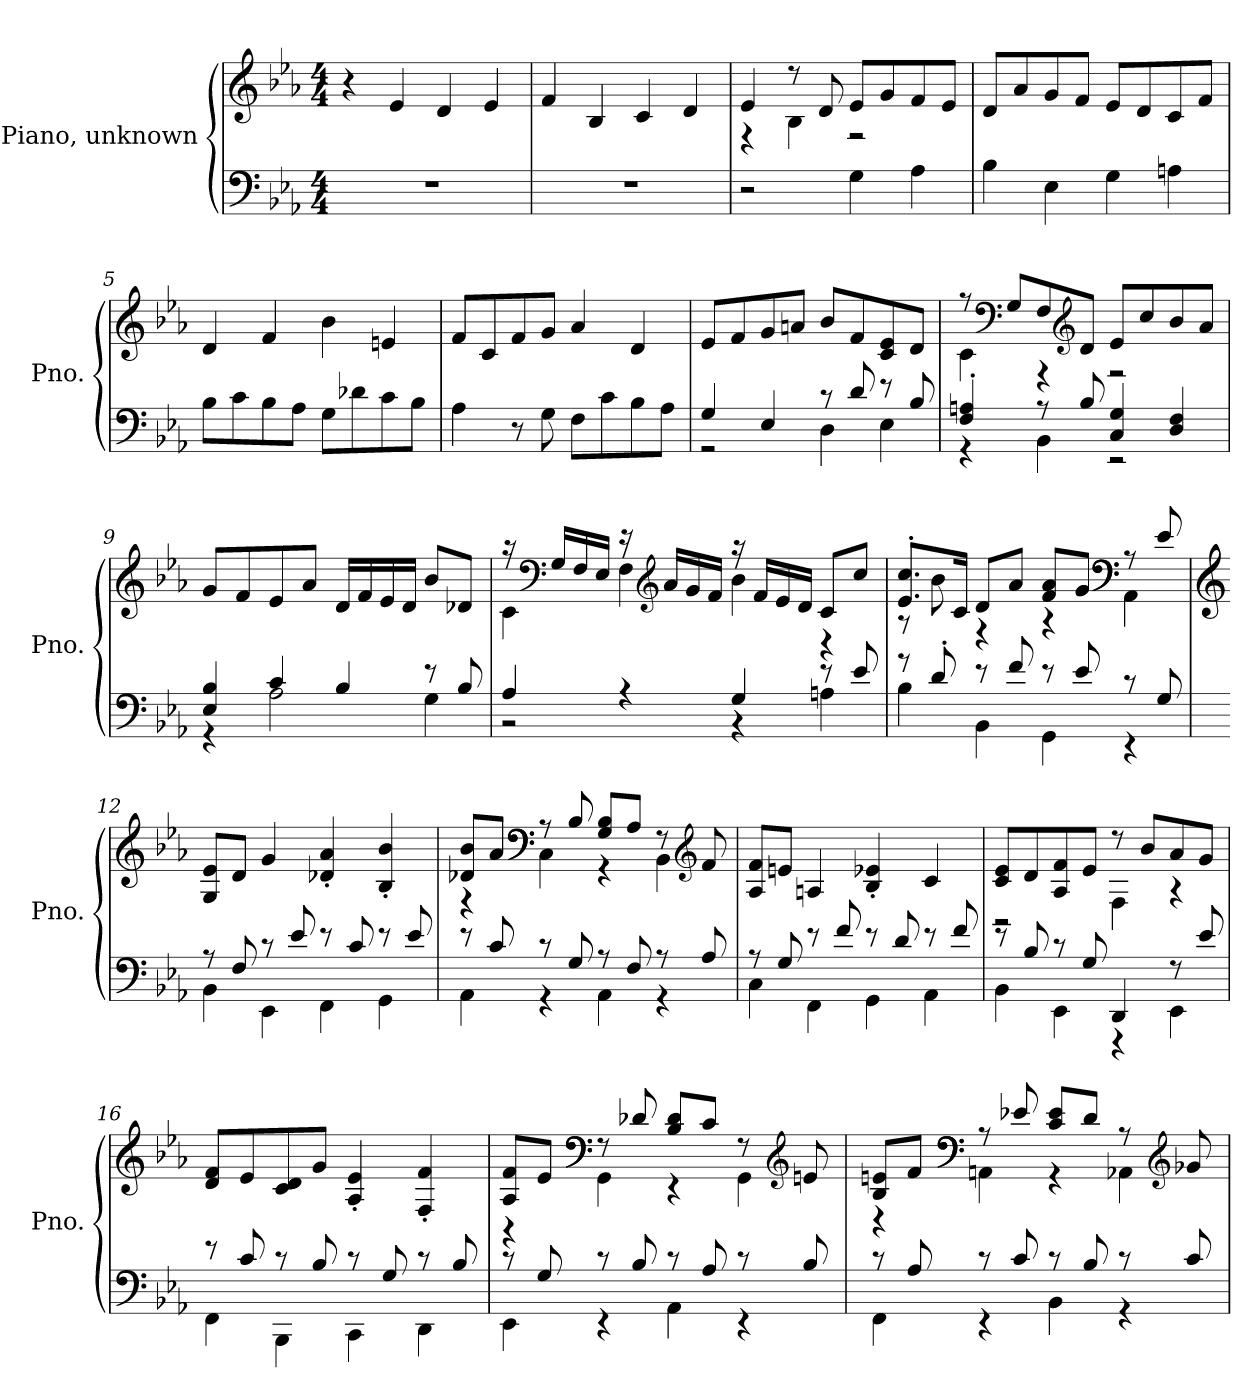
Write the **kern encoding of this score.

**kern	**kern
*part1	*part1
*staff2	*staff1
*I"Piano, unknown	*
*I'Pno.	*
*clefF4	*clefG2
*k[b-e-a-]	*k[b-e-a-]
*M4/4	*M4/4
*MM120	*MM120
=1	=1
1r	4r
.	4e-/
.	4d/
.	4e-/
=2	=2
1r	4f/
.	4B-/
.	4c/
.	4d/
=3	=3
*	*^
2r	4e-/	4r
.	8r	4B-\
.	8d/	.
4G\	8e-/L	2r
.	8g/	.
4A-\	8f/	.
.	8e-/J	.
*	*v	*v
=4	=4
4B-\	8d/L
.	8a-/
4E-\	8g/
.	8f/J
4G\	8e-/L
.	8d/
4An\	8c/
.	8f/J
=5	=5
8B-\L	4d/
8c\	.
8B-\	4f/
8A-\J	.
8G\L	4b-\
8d-X\	.
8c\	4en/
8B-\J	.
!!LO:LB:g=z
=6	=6
4A-\	8f/L
.	8c/
8r	8f/
8G\	8g/J
8F\L	4a-/
8c\	.
8B-\	4d/
8A-\J	.
=7	=7
*^	*
4G/	2r	8e-/L
.	.	8f/
4E-/	.	8g/
.	.	8an/J
8r	4D\	8b-/L
8d/	.	8f/
8r	4E-\	8c/ 8e-/
8B-/	.	8d/J
=8	=8	=8
*	*	*^
4F/' 4An/'	4r	8r	4c\
*	*	*clefF4	*
.	.	8G/L	.
8r	4BB-\	8F/	4r
*	*	*clefG2	*
8B-/	.	8d/J	.
4C/ 4G/	2r	8e-/L	2r
.	.	8cc/	.
4D/ 4F/	.	8b-/	.
.	.	8a-/J	.
*	*	*v	*v
=9	=9	=9
4E-/ 4B-/	4r	8g/L
.	.	8f/
4c/	2A-\	8e-/
.	.	8a-/J
4B-/	.	16d/LL
.	.	16f/
.	.	16e-/
.	.	16d/JJ
8r	4G\	8b-/L
8B-/	.	8d-X/J
!!LO:LB:g=z
=10	=10	=10
*	*	*^
4A-/	2r	16r	4c\
*	*	*clefF4	*
.	.	16G/LL	.
.	.	16F/	.
.	.	16E-/JJ	.
4r	.	16r	4F\
*	*	*clefG2	*
.	.	16a-/LL	.
.	.	16g/	.
.	.	16f/JJ	.
4G/	4r	16r	4b-\
.	.	16f/LL	.
.	.	16e-/	.
.	.	16d/JJ	.
8r	4An\	8c/L	4r
8e-/	.	8cc/J	.
=11	=11	=11	=11
8r	4B-\	8.e-/' 8.cc/'L	8r
8d'/	.	.	8b-\
.	.	16c/Jk	.
8r	4BB-\	8d/L	4r
8f/	.	8a-/J	.
8r	4GG\	8f/ 8a-/L	4r
8e-/	.	8g/J	.
*	*	*clefF4	*
8r	4r	8r	4AA-\
8G/	.	8e-/	.
*	*	*v	*v
=12	=12	=12
*	*	*clefG2
8r	4BB-\	8G/ 8e-/L
8F/	.	8d/J
8r	4EE-\	4g/
8e-/	.	.
8r	4FF\	4d-X/' 4a-/'
8c/	.	.
8r	4GG\	4B-/' 4b-/'
8e-/	.	.
!!LO:LB:g=z
=13	=13	=13
*	*	*^
8r	4AA-\	8d-X/ 8b-/L	4r
8c/	.	8a-/J	.
*	*	*clefF4	*
8r	4r	8r	4C\
8G/	.	8B-/	.
8r	4AA-\	8G/ 8B-/L	4r
8F/	.	8A-/J	.
8r	4r	8r	4BB-\
*	*	*clefG2	*
8A-/	.	8f/	.
*	*	*v	*v
=14	=14	=14
8r	4C\	8A-/ 8f/L
8G/	.	8en/J
8r	4FF\	4An/
8f/	.	.
8r	4GG\	4B-/' 4e-X/'
8d/	.	.
8r	4AA-\	4c/
8f/	.	.
=15	=15	=15
*	*	*^
8r	4BB-\	8c/ 8e-/L	2r
8B-/	.	8d/	.
8r	4EE-\	8A-/ 8f/	.
8G/	.	8e-/J	.
4DD/	4r	8r	4F\
.	.	8b-/L	.
8r	4EE-\	8a-/	4r
8e-/	.	8g/J	.
*	*	*v	*v
!!LO:LB:g=z
=16	=16	=16
8r	4FF\	8d/ 8f/L
8c/	.	8e-/
8r	4BBB-\	8c/ 8d/
8B-/	.	8g/J
8r	4CC\	4A-/' 4e-/'
8G/	.	.
8r	4DD\	4F/' 4f/'
8B-/	.	.
=17	=17	=17
*	*	*^
8r	4EE-\	8A-/ 8f/L	4r
8G/	.	8e-/J	.
*	*	*clefF4	*
8r	4r	8r	4GG\
8B-/	.	8d-X/	.
8r	4AA-\	8B-/ 8d-/L	4r
8A-/	.	8c/J	.
8r	4r	8r	4GG\
*	*	*clefG2	*
8B-/	.	8en/	.
=18	=18	=18	=18
8r	4FF\	8B-/ 8en/L	4r
8A-/	.	8f/J	.
*	*	*clefF4	*
8r	4r	8r	4AAn\
8c/	.	8e-X/	.
8r	4BB-\	8c/ 8e-/L	4r
8B-/	.	8d/J	.
8r	4r	8r	4AA-X\
*	*	*clefG2	*
8c/	.	8g-X/	.
*v	*v	*	*
*	*v	*v
=	=
*-	*-
